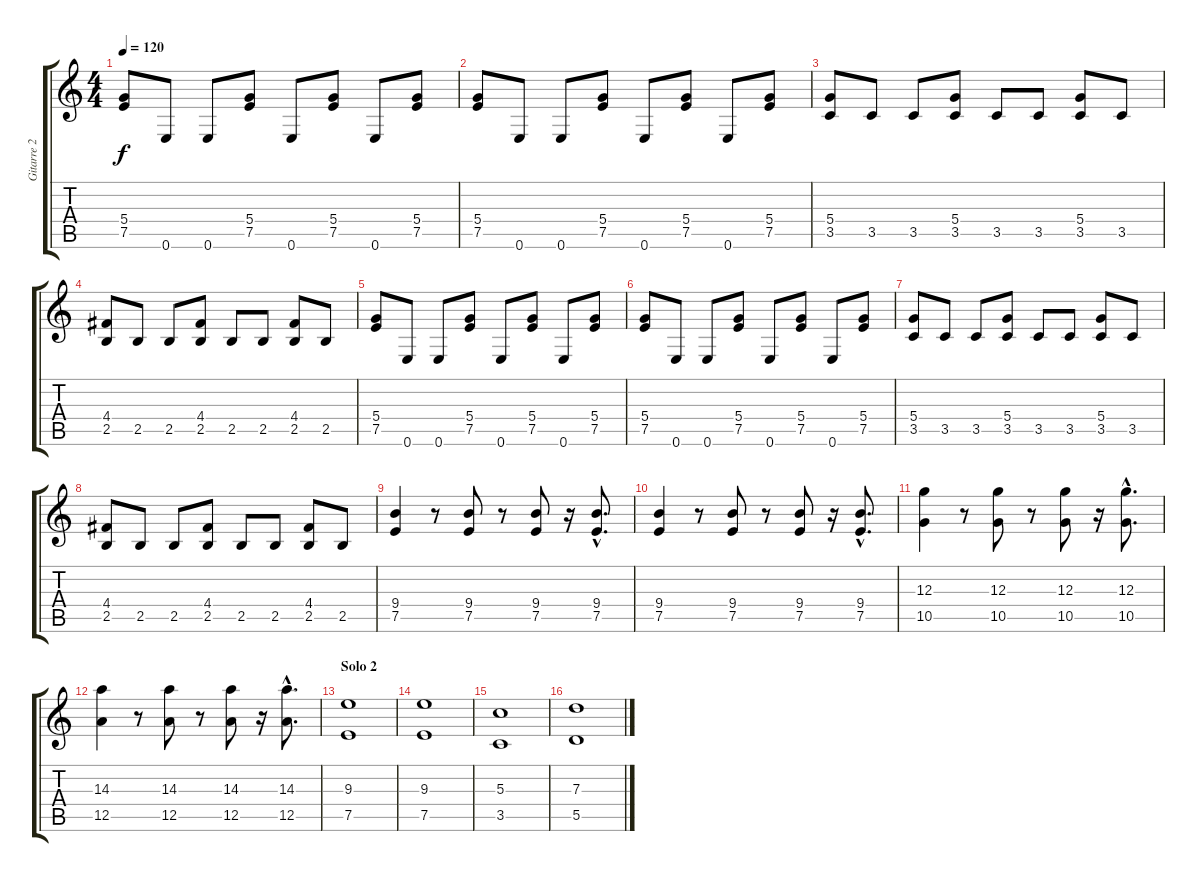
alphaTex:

\track ("Gitarre 2" "Gitarre 2") {instrument distortionguitar}
\staff {score tabs}
\tuning (E4 B3 G3 D3 A2 E2) {hide}
\ts (4 4)
\tempo 120
\clef g2
\ks c
(5.4 7.5).8{dy f} 0.6.8 0.6.8 (5.4 7.5).8 0.6.8 (5.4 7.5).8 0.6.8 (5.4 7.5).8 |
(5.4 7.5).8 0.6.8 0.6.8 (5.4 7.5).8 0.6.8 (5.4 7.5).8 0.6.8 (5.4 7.5).8 |
(5.4 3.5).8 3.5.8 3.5.8 (5.4 3.5).8 3.5.8 3.5.8 (5.4 3.5).8 3.5.8 |
(4.4 2.5).8 2.5.8 2.5.8 (4.4 2.5).8 2.5.8 2.5.8 (4.4 2.5).8 2.5.8 |
(5.4 7.5).8 0.6.8 0.6.8 (5.4 7.5).8 0.6.8 (5.4 7.5).8 0.6.8 (5.4 7.5).8 |
(5.4 7.5).8 0.6.8 0.6.8 (5.4 7.5).8 0.6.8 (5.4 7.5).8 0.6.8 (5.4 7.5).8 |
(5.4 3.5).8 3.5.8 3.5.8 (5.4 3.5).8 3.5.8 3.5.8 (5.4 3.5).8 3.5.8 |
(4.4 2.5).8 2.5.8 2.5.8 (4.4 2.5).8 2.5.8 2.5.8 (4.4 2.5).8 2.5.8 |
(9.4 7.5).4 r.8 (9.4 7.5).8 r.8 (9.4 7.5).8 r.16 (9.4{hac} 7.5{hac}).8{d} |
(9.4 7.5).4 r.8 (9.4 7.5).8 r.8 (9.4 7.5).8 r.16 (9.4{hac} 7.5{hac}).8{d} |
(12.3 10.5).4 r.8 (12.3 10.5).8 r.8 (12.3 10.5).8 r.16 (12.3{hac} 10.5{hac}).8{d} |
(14.3 12.5).4 r.8 (14.3 12.5).8 r.8 (14.3 12.5).8 r.16 (14.3{hac} 12.5{hac}).8{d} |
\section ("" "Solo 2")
(9.3 7.5).1{instrument tremolostrings} |
(9.3 7.5).1 |
(5.3 3.5).1 |
(7.3 5.5).1
